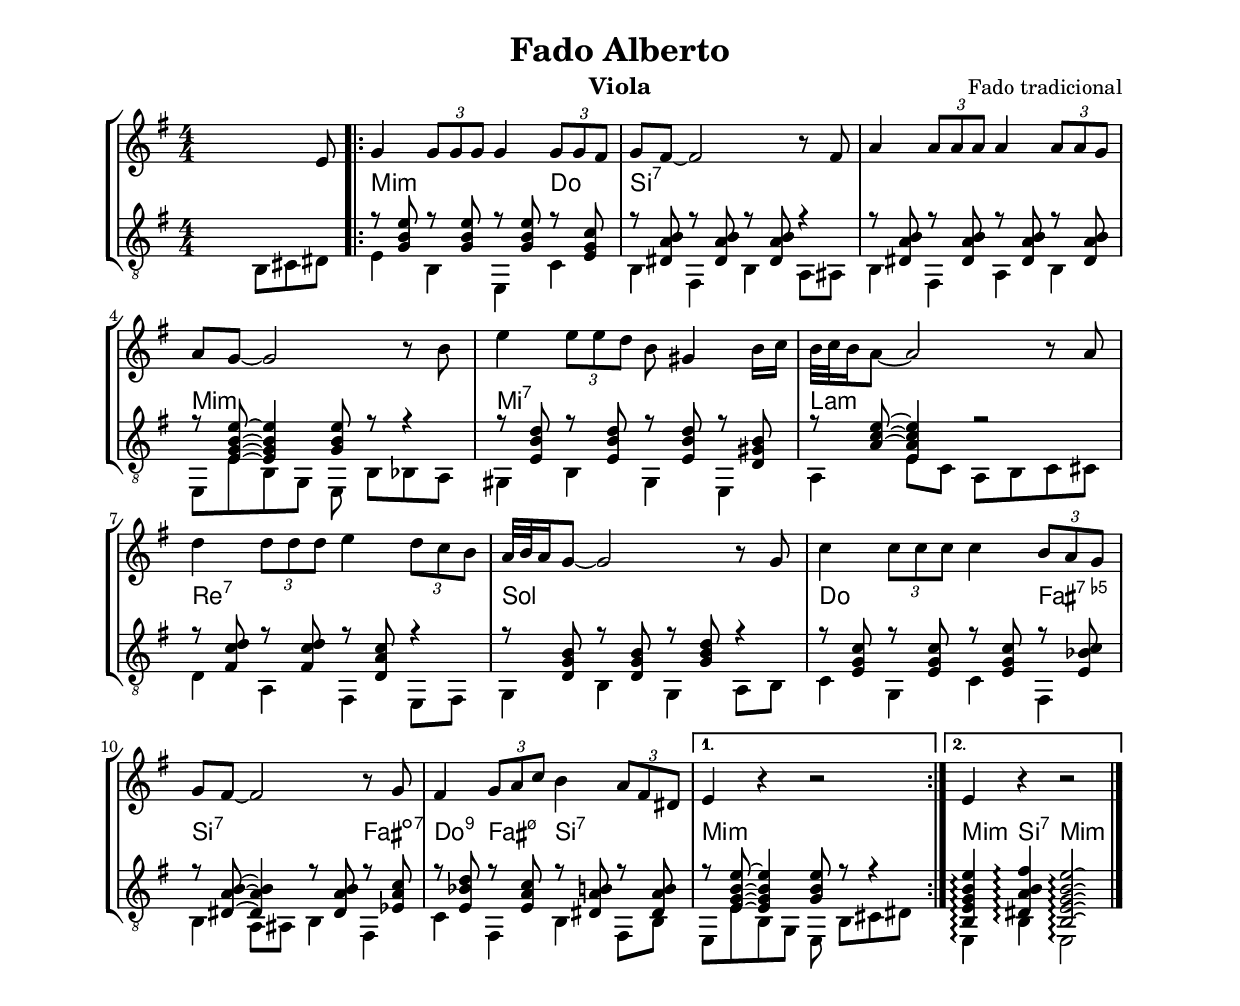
% Fado Alberto
% Engraved by Joan Josep Ordinas Rosa <jordinas@gmail.com> 

\version "2.16.2"

\include "portugues.ly"

% Fado Alberto
% Engraved by Joan Josep Ordinas Rosa <jordinas@gmail.com> 

\version "2.16.2"

\include "portugues.ly"

%%%%%%%%%%%%%%%%%%%%%%%%%%%%%%%%%%%%%%%%%%%%%%%%%%%%%%%%%%%%%%%%%%%%%%%%
% Page setup
%%%%%%%%%%%%%%%%%%%%%%%%%%%%%%%%%%%%%%%%%%%%%%%%%%%%%%%%%%%%%%%%%%%%%%%%

\paper {
  #(set-paper-size "a4")
  top-margin = 25\mm
  bottom-margin = 20\mm
  left-margin = 20\mm
  line-width =  170\mm
  ragged-bottom = ##t
}

\header {
  title = "Fado Alberto"
  composer = "Fado tradicional"
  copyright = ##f
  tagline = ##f
}

Stave = {
  \clef treble
  \key mi \minor
  \numericTimeSignature
  \time 4/4
}

Tablature = {
  \clef tab
  \key mi \minor
  \numericTimeSignature
  \time 4/4
}

% Macros

DalSegno = {
  \once \override Score.RehearsalMark #'break-visibility = #begin-of-line-invisible
  \once \override Score.RehearsalMark #'self-alignment-X = #RIGHT  
  \once \override Score.RehearsalMark #'font-size = #-1
  \mark \markup { \italic \bold "D.S." }
}

% EOF

% Fado Alberto
% Engraved by Joan Josep Ordinas Rosa <jordinas@gmail.com> 

\version "2.12.3"

\include "portugues.ly"

%%%%%%%%%%%%%%%%%%%%%%%%%%%%%%%%%%%%%%%%%%%%%%%%%%%%%%%%%%%%%%%%%%%%%%%%
% Melody
%%%%%%%%%%%%%%%%%%%%%%%%%%%%%%%%%%%%%%%%%%%%%%%%%%%%%%%%%%%%%%%%%%%%%%%%

Melody = \relative do' {
  %\partial 8 mi8 |
  s2 s4 s8 mi8
  \repeat volta 2 {
    \set Score.currentBarNumber = #1
    sol4 \times 2/3 { sol8 sol sol } sol4 \times 2/3 { sol8 sol fas } |
    sol8 fas8~ fas2 r8 fas8 |
    la4 \times 2/3 { la8 la la } la4 \times 2/3 { la8 la sol } |
    la8 sol~ sol2 r8 si |
    mi4 \times 2/3 { mi8 mi re } si8 sols4 si16 do |
    si32 do si16 la8~ la2 r8 la8 |
    re4 \times 2/3 { re8 re re } mi4 \times 2/3 { re8 do si } |
    la32 si la16 sol8~ sol2 r8 sol8 |
    do4 \times 2/3 { do8 do do } do4 \times 2/3 { si8 la sol } |
    sol8 fas~ fas2 r8 sol |
    fas4 \times 2/3 { sol8 la do } si4 \times 2/3 { la8 fas res }

  }
  \alternative {
    { mi4 r4 r2 }
    { mi4 r4 r2 \bar "|." }
  }
}

Breaks = \notemode {
  s1
  \repeat volta 2 {
    s1 * 4 \break
    s1 * 4 \break
    s1 * 3
  }
  \alternative {
    { s1 }
    { s1 }
  }
}

% EOF

% Fado Alberto
% Engraved by Joan Josep Ordinas Rosa <jordinas@gmail.com> 

\version "2.16.2"

\include "portugues.ly"

%%%%%%%%%%%%%%%%%%%%%%%%%%%%%%%%%%%%%%%%%%%%%%%%%%%%%%%%%%%%%%%%%%%%%%%%
% Classical guitar music (used for staff and tablature versions)
%%%%%%%%%%%%%%%%%%%%%%%%%%%%%%%%%%%%%%%%%%%%%%%%%%%%%%%%%%%%%%%%%%%%%%%%
 
Harmony = \chordmode {
  \set chordChanges = ##t
  \skip 1
  \repeat volta 2 {
   mi2:m mi4:m do4 si1:7 si1:7 mi1:m
   mi1:7 la1:m re1:7 sol1
   do2 do4 fas4:7.5- | si2:7 si4:7 fas4:dim7 | do4:9 fas4:m7.5- si2:7 |
  }
  \alternative {
    { mi1:m }
    { 
      \set chordChanges = ##f
      mi4:m si4:7 mi2:m
    }
  }
}

Bass = \relative do {
  s2 s8 si8 dos res |
  \repeat volta 2 {
    mi4 si mi, do' |
    si4 fas si la8 las |
    si4 fas la si |
    mi,8 mi' si sol mi si'[ sib la] |

    sols4 si sols mi |
    la4 mi'8 do la si do dos |
    re4 la fas mi8 fas |
    sol4 si sol la8 si |

    do4 sol do fas, |
    si4 la8 las si4 fas |
    do'4 fas,4 si fas8 si
  }
  \alternative {
    { mi,8 mi' si sol mi si'[ dos res] }
    { mi,4\arpeggio si'\arpeggio mi,2\arpeggio }
  }
}

Chords = \relative do {
  s1
  \repeat volta 2 {
      r8 <sol' si mi> r8 <sol si mi> r8 <sol si mi> r8 <mi sol do>
      r8 <res la' si> r8 <res la' si> r8 <res la' si> r4
      r8 <res la' si> r8 <res la' si> r8 <res la' si> r8 <res la' si> 
      r8 <mi~ sol si mi>8~ <mi sol si mi>4 <sol si mi>8 r8 r4

      r8 <mi si' re> r8 <mi si' re> r8 <mi si' re> r8 <re sols si>
      r8 <la' do mi>~ <mi la do mi>4 r2
      r8 <fas do' re> r8 <fas do' re> r8 <re la' do> r4
      r8 <re sol si> r8 <re sol si> r8 <sol si re> r4

      r8 <mi sol do> r8 <mi sol do> r8 <mi sol do> r8 <mi sib' do>
      r8 <res la' si>~ <res la' si>4 r8 <res la' si> r8 <mib la do>
      r8 <mi sib' re> r8 <mi la do> r8 <res la' si> r8 <res la' si>
  }
  \alternative {
    { r8 <mi sol si mi>8~ <mi sol si mi>4 <sol si mi>8 r8 r4 }
    {
      <si, mi sol si mi>4\arpeggio
      <res la' si fas'>4\arpeggio
      <si mi sol si mi>2\arpeggio\laissezVibrer
    }
  }
}

% EOF


%%%%%%%%%%%%%%%%%%%%%%%%%%%%%%%%%%%%%%%%%%%%%%%%%%%%%%%%%%%%%%%%%%%%%%%%
% Classical guitar score
%%%%%%%%%%%%%%%%%%%%%%%%%%%%%%%%%%%%%%%%%%%%%%%%%%%%%%%%%%%%%%%%%%%%%%%%

#(set-global-staff-size 18)

\header {
  instrument = "Viola"
}

\score {
  \new StaffGroup <<
    \new Staff {
      \new Voice {
	\Stave
	\Melody
      }
    }
    \new ChordNames {
      \Harmony
    }
    \new Staff \with {
      \consists "Span_arpeggio_engraver"
    } <<
      \set Staff.connectArpeggios = ##t
      \Stave
      \clef "treble_8"
      \new Voice {
	\voiceOne
	\Chords
      }
      \new Voice {
	\voiceTwo
	\Bass
      }
    >>
  >>
  \layout {
    \context { \Voice
      %\remove "Fingering_engraver"
      %\remove "New_fingering_engraver"
    }
    \context { \ChordNames
      %\override ChordName #'font-size = #-3
    }
    indent = 0.0\cm
  }
  %\midi { }
}

% EOF
